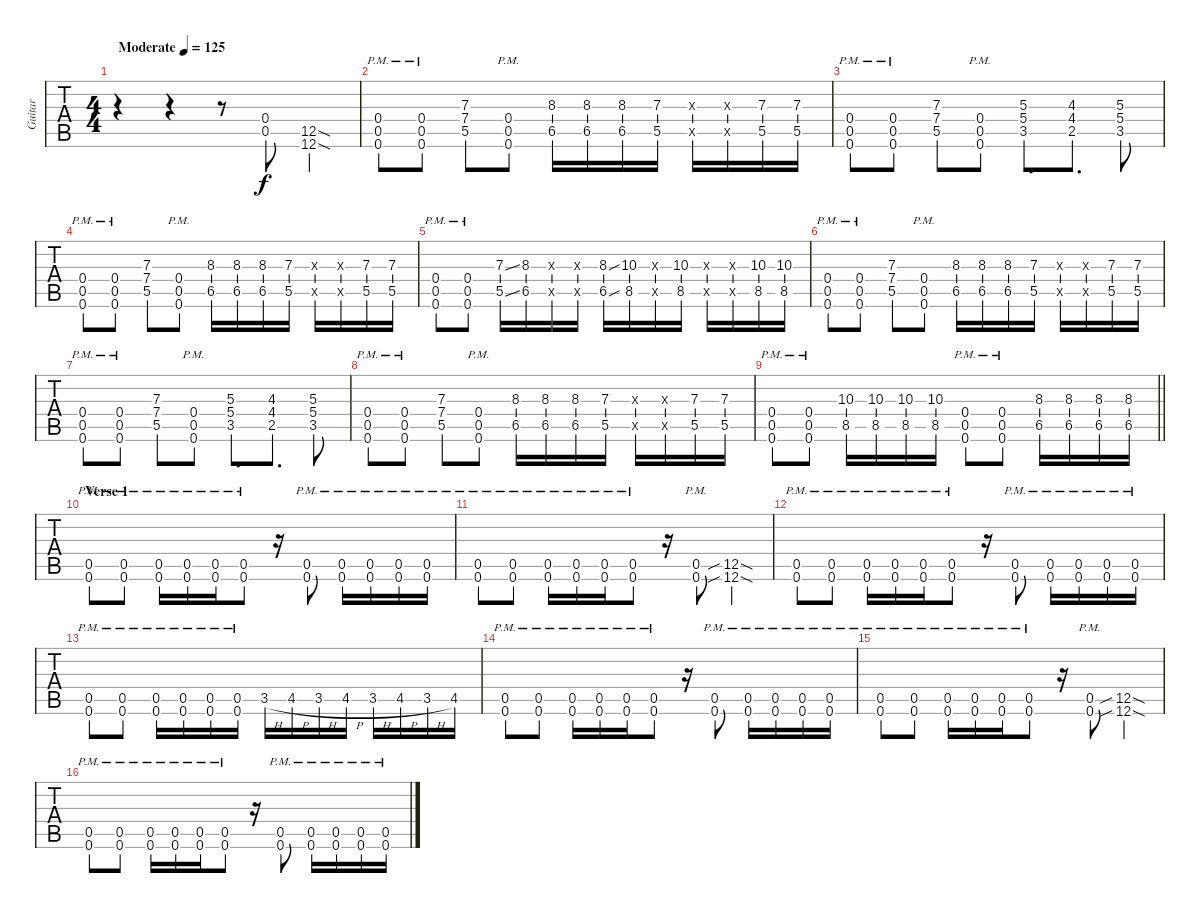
\track ("Guitar" "Guitar") {instrument distortionguitar}
\staff {tabs}
\tuning (E4 B3 G3 D3 A2 D2) {hide}
\ts (4 4)
\tempo (125 "Moderate")
\clef g2
\ks c
r.4{dy f instrument distortionguitar} r.4 r.8 (0.4 0.5).8 (12.5{sod} 12.6{sod}).4 |
(0.4{pm} 0.5{pm} 0.6{pm}).8 (0.4{pm} 0.5{pm} 0.6{pm}).8 (7.3 7.4 5.5).8 (0.4{pm} 0.5{pm} 0.6{pm}).8 (8.3 6.5).16 (8.3 6.5).16 (8.3 6.5).16 (7.3 5.5).16 (7.3{x} 5.5{x}).16 (7.3{x} 5.5{x}).16 (7.3 5.5).16 (7.3 5.5).16 |
(0.4{pm} 0.5{pm} 0.6{pm}).8 (0.4{pm} 0.5{pm} 0.6{pm}).8 (7.3 7.4 5.5).8 (0.4{pm} 0.5{pm} 0.6{pm}).8 (5.3 5.4 3.5).8{d} (4.3 4.4 2.5).8{d} (5.3 5.4 3.5).8 |
(0.4{pm} 0.5{pm} 0.6{pm}).8 (0.4{pm} 0.5{pm} 0.6{pm}).8 (7.3 7.4 5.5).8 (0.4{pm} 0.5{pm} 0.6{pm}).8 (8.3 6.5).16 (8.3 6.5).16 (8.3 6.5).16 (7.3 5.5).16 (7.3{x} 5.5{x}).16 (7.3{x} 5.5{x}).16 (7.3 5.5).16 (7.3 5.5).16 |
(0.4{pm} 0.5{pm} 0.6{pm}).8 (0.4{pm} 0.5{pm} 0.6{pm}).8 (7.3{ss} 5.5{ss}).16 (8.3 6.5).16 (8.3{x} 6.5{x}).16 (8.3{x} 6.5{x}).16 (8.3{ss} 6.5{ss}).16 (10.3 8.5).16 (10.3{x} 8.5{x}).16 (10.3 8.5).16 (10.3{x} 8.5{x}).16 (10.3{x} 8.5{x}).16 (10.3 8.5).16 (10.3 8.5).16 |
(0.4{pm} 0.5{pm} 0.6{pm}).8 (0.4{pm} 0.5{pm} 0.6{pm}).8 (7.3 7.4 5.5).8 (0.4{pm} 0.5{pm} 0.6{pm}).8 (8.3 6.5).16 (8.3 6.5).16 (8.3 6.5).16 (7.3 5.5).16 (7.3{x} 5.5{x}).16 (7.3{x} 5.5{x}).16 (7.3 5.5).16 (7.3 5.5).16 |
(0.4{pm} 0.5{pm} 0.6{pm}).8 (0.4{pm} 0.5{pm} 0.6{pm}).8 (7.3 7.4 5.5).8 (0.4{pm} 0.5{pm} 0.6{pm}).8 (5.3 5.4 3.5).8{d} (4.3 4.4 2.5).8{d} (5.3 5.4 3.5).8 |
(0.4{pm} 0.5{pm} 0.6{pm}).8 (0.4{pm} 0.5{pm} 0.6{pm}).8 (7.3 7.4 5.5).8 (0.4{pm} 0.5{pm} 0.6{pm}).8 (8.3 6.5).16 (8.3 6.5).16 (8.3 6.5).16 (7.3 5.5).16 (7.3{x} 5.5{x}).16 (7.3{x} 5.5{x}).16 (7.3 5.5).16 (7.3 5.5).16 |
\barLineRight lightlight
(0.4{pm} 0.5{pm} 0.6{pm}).8 (0.4{pm} 0.5{pm} 0.6{pm}).8 (10.3 8.5).16 (10.3 8.5).16 (10.3 8.5).16 (10.3 8.5).16 (0.4{pm} 0.5{pm} 0.6{pm}).8 (0.4{pm} 0.5{pm} 0.6{pm}).8 (8.3 6.5).16 (8.3 6.5).16 (8.3 6.5).16 (8.3 6.5).16 |
\section ("" "Verse 1")
(0.5{pm} 0.6{pm}).8 (0.5{pm} 0.6{pm}).8 (0.5{pm} 0.6{pm}).16 (0.5{pm} 0.6{pm}).16 (0.5{pm} 0.6{pm}).16 (0.5{pm} 0.6{pm}).8 r.16 (0.5{pm} 0.6{pm}).8 (0.5{pm} 0.6{pm}).16 (0.5{pm} 0.6{pm}).16 (0.5{pm} 0.6{pm}).16 (0.5{pm} 0.6{pm}).16 |
(0.5{pm} 0.6{pm}).8 (0.5{pm} 0.6{pm}).8 (0.5{pm} 0.6{pm}).16 (0.5{pm} 0.6{pm}).16 (0.5{pm} 0.6{pm}).16 (0.5{pm} 0.6{pm}).8 r.16 (0.5{pm} 0.6{pm}).8 (12.5{sib sod} 12.6{sib sod}).4 |
(0.5{pm} 0.6{pm}).8 (0.5{pm} 0.6{pm}).8 (0.5{pm} 0.6{pm}).16 (0.5{pm} 0.6{pm}).16 (0.5{pm} 0.6{pm}).16 (0.5{pm} 0.6{pm}).8 r.16 (0.5{pm} 0.6{pm}).8 (0.5{pm} 0.6{pm}).16 (0.5{pm} 0.6{pm}).16 (0.5{pm} 0.6{pm}).16 (0.5{pm} 0.6{pm}).16 |
(0.5{pm} 0.6{pm}).8 (0.5{pm} 0.6{pm}).8 (0.5{pm} 0.6{pm}).16 (0.5{pm} 0.6{pm}).16 (0.5{pm} 0.6{pm}).16 (0.5{pm} 0.6{pm}).16 3.5{h}.16 4.5{h}.16 3.5{h}.16 4.5{h}.16 3.5{h}.16 4.5{h}.16 3.5{h}.16 4.5.16 |
(0.5{pm} 0.6{pm}).8 (0.5{pm} 0.6{pm}).8 (0.5{pm} 0.6{pm}).16 (0.5{pm} 0.6{pm}).16 (0.5{pm} 0.6{pm}).16 (0.5{pm} 0.6{pm}).8 r.16 (0.5{pm} 0.6{pm}).8 (0.5{pm} 0.6{pm}).16 (0.5{pm} 0.6{pm}).16 (0.5{pm} 0.6{pm}).16 (0.5{pm} 0.6{pm}).16 |
(0.5{pm} 0.6{pm}).8 (0.5{pm} 0.6{pm}).8 (0.5{pm} 0.6{pm}).16 (0.5{pm} 0.6{pm}).16 (0.5{pm} 0.6{pm}).16 (0.5{pm} 0.6{pm}).8 r.16 (0.5{pm} 0.6{pm}).8 (12.5{sib sod} 12.6{sib sod}).4 |
(0.5{pm} 0.6{pm}).8 (0.5{pm} 0.6{pm}).8 (0.5{pm} 0.6{pm}).16 (0.5{pm} 0.6{pm}).16 (0.5{pm} 0.6{pm}).16 (0.5{pm} 0.6{pm}).8 r.16 (0.5{pm} 0.6{pm}).8 (0.5{pm} 0.6{pm}).16 (0.5{pm} 0.6{pm}).16 (0.5{pm} 0.6{pm}).16 (0.5{pm} 0.6{pm}).16
